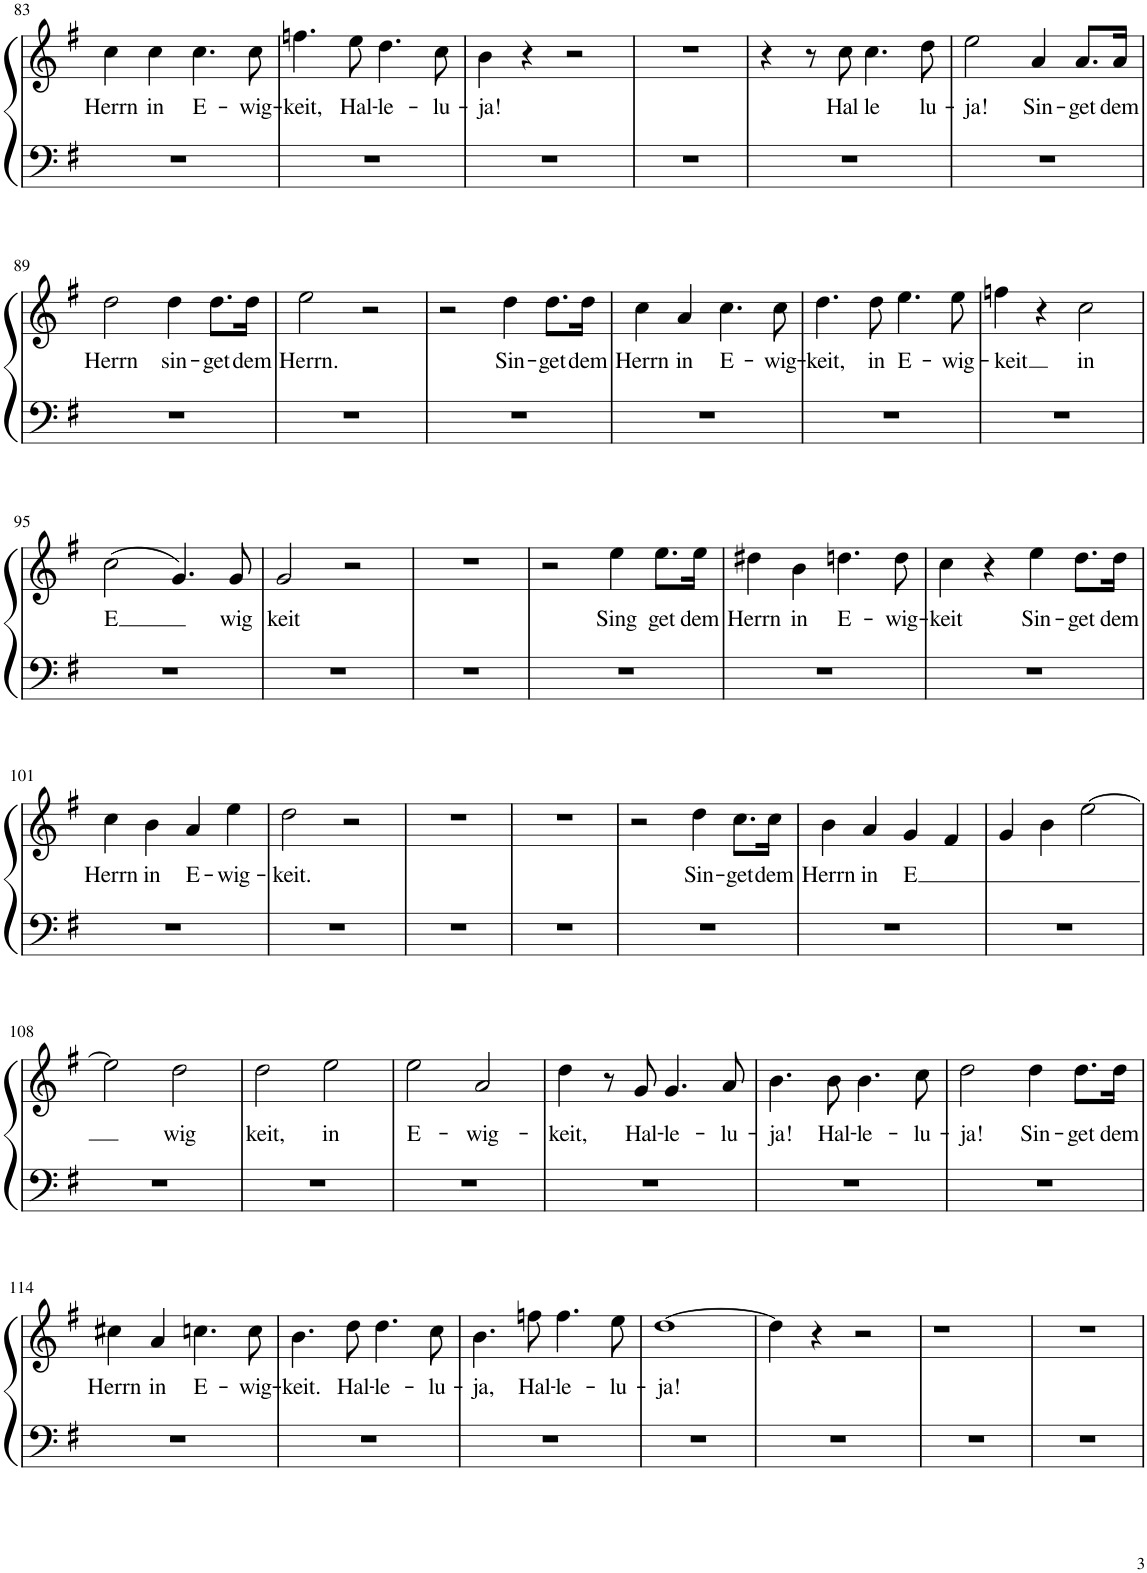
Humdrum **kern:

**kern	**kern	**text
*part1	*part1	*part1
*staff2	*staff1	*staff1
*I"Piano	*	*
*I'Pno.	*	*
!!LO:PB:g=z
*clefF4	*clefG2	*
*k[f#]	*k[f#]	*
*M2/2	*M2/2	*
*met(c|)	*met(c|)	*
=83	=83	=83
!	!	!LO:LY:b
1r	4cc\	Herrn
!	!	!LO:LY:b
.	4cc\	in
!	!	!LO:LY:b
.	4.cc\	E-
!	!	!LO:LY:b
.	8cc\	-wig-
=84	=84	=84
!	!	!LO:LY:b
1r	4.ffn\	-keit,
!	!	!LO:LY:b
.	8ee\	Hal-
!	!	!LO:LY:b
.	4.dd\	-le-
!	!	!LO:LY:b
.	8cc\	-lu-
=85	=85	=85
!	!	!LO:LY:b
1r	4b\	-ja!
.	4r	.
.	2r	.
=86	=86	=86
1r	1r	.
=87	=87	=87
1r	4r	.
.	8r	.
!	!	!LO:LY:b
.	8cc\	Hal
!	!	!LO:LY:b
.	4.cc\	le
!	!	!LO:LY:b
.	8dd\	lu-
=88	=88	=88
!	!	!LO:LY:b
1r	2ee\	-ja!
!	!	!LO:LY:b
.	4a/	Sin-
!	!	!LO:LY:b
.	8.a/L	-get
!	!	!LO:LY:b
.	16a/Jk	dem
!!LO:LB:g=z
=89	=89	=89
!	!	!LO:LY:b
1r	2dd\	Herrn
!	!	!LO:LY:b
.	4dd\	sin-
!	!	!LO:LY:b
.	8.dd\L	-get
!	!	!LO:LY:b
.	16dd\Jk	dem
=90	=90	=90
!	!	!LO:LY:b
1r	2ee\	Herrn.
.	2r	.
=91	=91	=91
1r	2r	.
!	!	!LO:LY:b
.	4dd\	Sin-
!	!	!LO:LY:b
.	8.dd\L	-get
!	!	!LO:LY:b
.	16dd\Jk	dem
=92	=92	=92
!	!	!LO:LY:b
1r	4cc\	Herrn
!	!	!LO:LY:b
.	4a/	in
!	!	!LO:LY:b
.	4.cc\	E-
!	!	!LO:LY:b
.	8cc\	-wig-
=93	=93	=93
!	!	!LO:LY:b
1r	4.dd\	-keit,
!	!	!LO:LY:b
.	8dd\	in
!	!	!LO:LY:b
.	4.ee\	E-
!	!	!LO:LY:b
.	8ee\	-wig-
=94	=94	=94
!	!	!LO:LY:b
1r	4ffn\	-keit
.	4r	.
!	!	!LO:LY:b
.	2cc\	in
!!LO:LB:g=z
=95	=95	=95
!	!	!LO:LY:b
1r	(2cc\	-E
.	4.g/)	.
!	!	!LO:LY:b
.	8g/	wig
=96	=96	=96
!	!	!LO:LY:b
1r	2g/	keit
.	2r	.
=97	=97	=97
1r	1r	.
=98	=98	=98
1r	2r	.
!	!	!LO:LY:b
.	4ee\	Sing
!	!	!LO:LY:b
.	8.ee\L	get
!	!	!LO:LY:b
.	16ee\Jk	dem
=99	=99	=99
!	!	!LO:LY:b
1r	4dd#X\	Herrn
!	!	!LO:LY:b
.	4b\	in
!	!	!LO:LY:b
.	4.ddn\	E-
!	!	!LO:LY:b
.	8dd\	-wig-
=100	=100	=100
!	!	!LO:LY:b
1r	4cc\	-keit
.	4r	.
!	!	!LO:LY:b
.	4ee\	Sin-
!	!	!LO:LY:b
.	8.dd\L	-get
!	!	!LO:LY:b
.	16dd\Jk	dem
!!LO:LB:g=z
=101	=101	=101
!	!	!LO:LY:b
1r	4cc\	Herrn
!	!	!LO:LY:b
.	4b\	in
!	!	!LO:LY:b
.	4a/	E-
!	!	!LO:LY:b
.	4ee\	-wig-
=102	=102	=102
!	!	!LO:LY:b
1r	2dd\	-keit.
.	2r	.
=103	=103	=103
1r	1r	.
=104	=104	=104
1r	1r	.
=105	=105	=105
1r	2r	.
!	!	!LO:LY:b
.	4dd\	Sin-
!	!	!LO:LY:b
.	8.cc\L	-get
!	!	!LO:LY:b
.	16cc\Jk	dem
=106	=106	=106
!	!	!LO:LY:b
1r	4b\	Herrn
!	!	!LO:LY:b
.	4a/	in
!	!	!LO:LY:b
.	4g/	E
.	4f#/	.
=107	=107	=107
1r	4g/	.
.	4b\	.
.	[2ee\	.
!!LO:LB:g=z
=108	=108	=108
1r	2ee\]	.
!	!	!LO:LY:b
.	2dd\	wig
=109	=109	=109
!	!	!LO:LY:b
1r	2dd\	keit,
!	!	!LO:LY:b
.	2ee\	in
=110	=110	=110
!	!	!LO:LY:b
1r	2ee\	E-
!	!	!LO:LY:b
.	2a/	-wig-
=111	=111	=111
!	!	!LO:LY:b
1r	4dd\	-keit,
.	8r	.
!	!	!LO:LY:b
.	8g/	Hal-
!	!	!LO:LY:b
.	4.g/	-le-
!	!	!LO:LY:b
.	8a/	-lu-
=112	=112	=112
!	!	!LO:LY:b
1r	4.b\	-ja!
!	!	!LO:LY:b
.	8b\	Hal-
!	!	!LO:LY:b
.	4.b\	-le-
!	!	!LO:LY:b
.	8cc\	-lu-
=113	=113	=113
!	!	!LO:LY:b
1r	2dd\	-ja!
!	!	!LO:LY:b
.	4dd\	Sin-
!	!	!LO:LY:b
.	8.dd\L	-get
!	!	!LO:LY:b
.	16dd\Jk	dem
!!LO:LB:g=z
=114	=114	=114
!	!	!LO:LY:b
1r	4cc#X\	Herrn
!	!	!LO:LY:b
.	4a/	in
!	!	!LO:LY:b
.	4.ccn\	E-
!	!	!LO:LY:b
.	8cc\	-wig-
=115	=115	=115
!	!	!LO:LY:b
1r	4.b\	-keit.
!	!	!LO:LY:b
.	8dd\	Hal-
!	!	!LO:LY:b
.	4.dd\	-le-
!	!	!LO:LY:b
.	8cc\	-lu-
=116	=116	=116
!	!	!LO:LY:b
1r	4.b\	ja,
!	!	!LO:LY:b
.	8ffn\	Hal-
!	!	!LO:LY:b
.	4.ff\	-le-
!	!	!LO:LY:b
.	8ee\	-lu-
=117	=117	=117
!	!	!LO:LY:b
1r	[1dd	-ja!
=118	=118	=118
1r	4dd\]	.
.	4r	.
.	2r	.
=119	=119	=119
1r	1r	.
=120	=120	=120
1r	1r	.
=	=	=
*-	*-	*-
